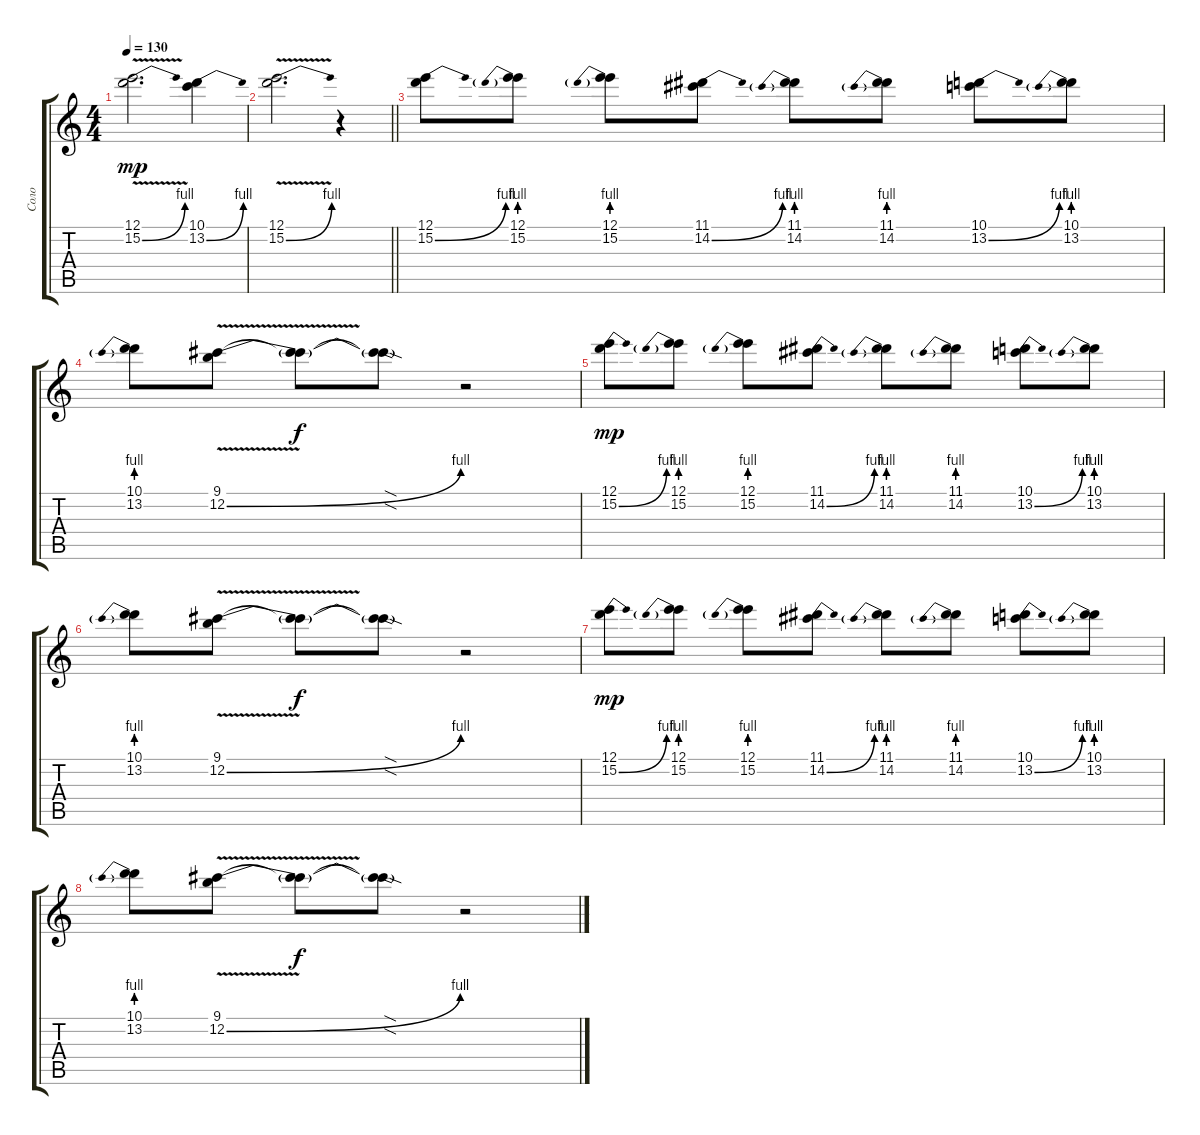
\track ("Соло" "Соло") {instrument distortionguitar}
\staff {score tabs}
\tuning (E4 B3 G3 D3 A2 E2) {hide}
\ts (4 4)
\tempo 130
\clef g2
\ks c
(12.1 15.2{be (bend 0 0 60 4) v}).2{d dy mp} (10.1 13.2{be (bend 0 0 60 4)}).4 |
\barLineRight lightlight
(12.1 15.2{be (bend 0 0 60 4) v}).2{d} r.4 |
(12.1 15.2{be (bend 0 0 60 4)}).8 (12.1 15.2{be (prebend 0 4 60 4)}).8 (12.1 15.2{be (prebend 0 4 60 4)}).8 (11.1 14.2{be (bend 0 0 60 4)}).8 (11.1 14.2{be (prebend 0 4 60 4)}).8 (11.1 14.2{be (prebend 0 4 60 4)}).8 (10.1 13.2{be (bend 0 0 60 4)}).8 (10.1 13.2{be (prebend 0 4 60 4)}).8 |
(10.1 13.2{be (prebend 0 4 60 4)}).8 (9.1 12.2{be (bend 0 0 60 4) v}).8 (9.1{t} 12.2{t}).8{dy f} (9.1{sod t} 12.2{sod t}).8 r.2 |
(12.1 15.2{be (bend 0 0 60 4)}).8{dy mp} (12.1 15.2{be (prebend 0 4 60 4)}).8 (12.1 15.2{be (prebend 0 4 60 4)}).8 (11.1 14.2{be (bend 0 0 60 4)}).8 (11.1 14.2{be (prebend 0 4 60 4)}).8 (11.1 14.2{be (prebend 0 4 60 4)}).8 (10.1 13.2{be (bend 0 0 60 4)}).8 (10.1 13.2{be (prebend 0 4 60 4)}).8 |
(10.1 13.2{be (prebend 0 4 60 4)}).8 (9.1 12.2{be (bend 0 0 60 4) v}).8 (9.1{t} 12.2{t}).8{dy f} (9.1{sod t} 12.2{sod t}).8 r.2 |
(12.1 15.2{be (bend 0 0 60 4)}).8{dy mp} (12.1 15.2{be (prebend 0 4 60 4)}).8 (12.1 15.2{be (prebend 0 4 60 4)}).8 (11.1 14.2{be (bend 0 0 60 4)}).8 (11.1 14.2{be (prebend 0 4 60 4)}).8 (11.1 14.2{be (prebend 0 4 60 4)}).8 (10.1 13.2{be (bend 0 0 60 4)}).8 (10.1 13.2{be (prebend 0 4 60 4)}).8 |
(10.1 13.2{be (prebend 0 4 60 4)}).8 (9.1 12.2{be (bend 0 0 60 4) v}).8 (9.1{t} 12.2{t}).8{dy f} (9.1{sod t} 12.2{sod t}).8 r.2
